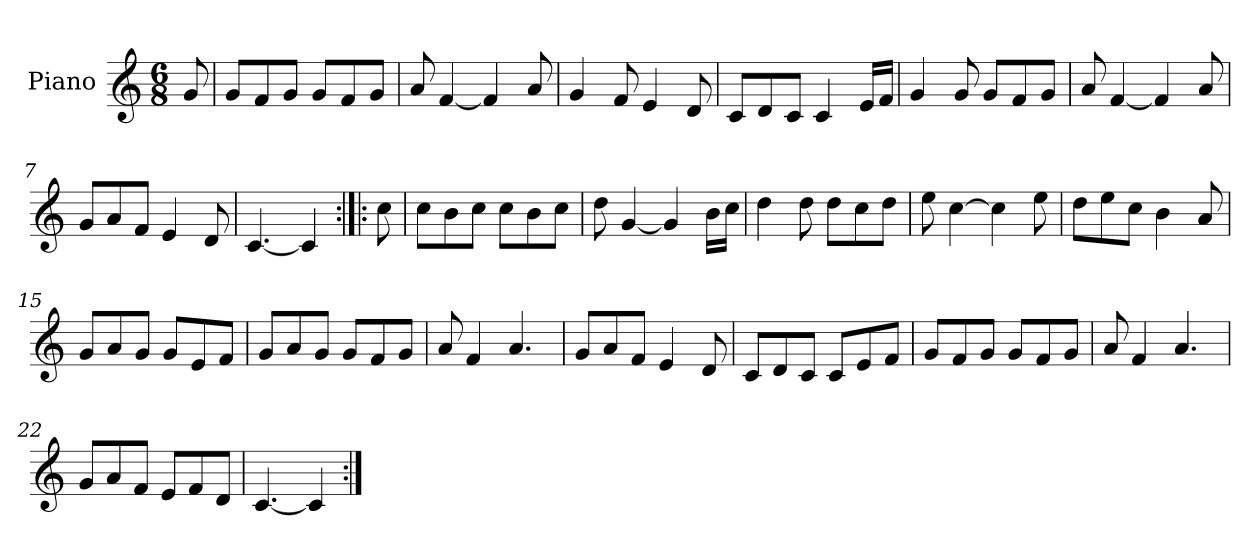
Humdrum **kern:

**kern
*part1
*staff1
*I"Piano
*I'Pno.
*clefG2
*k[]
*M6/8
=
8g/
=1
8g/L
8f/
8g/J
8g/L
8f/
8g/J
=2
8a/
[4f/
4f/]
8a/
=3
4g/
8f/
4e/
8d/
=4
8c/L
8d/
8c/J
4c/
16e/LL
16f/JJ
=5
4g/
8g/
8g/L
8f/
8g/J
=6
8a/
[4f/
4f/]
8a/
!!LO:LB:g=z
=7
8g/L
8a/
8f/J
4e/
8d/
=8
[4.c/
4c/]
=9:|!|:
8cc\
=10
8cc\L
8b\
8cc\J
8cc\L
8b\
8cc\J
=11
8dd\
[4g/
4g/]
16b\LL
16cc\JJ
=12
4dd\
8dd\
8dd\L
8cc\
8dd\J
=13
8ee\
[4cc\
4cc\]
8ee\
=14
8dd\L
8ee\
8cc\J
4b\
8a/
!!LO:LB:g=z
=15
8g/L
8a/
8g/J
8g/L
8e/
8f/J
=16
8g/L
8a/
8g/J
8g/L
8f/
8g/J
=17
8a/
4f/
4.a/
=18
8g/L
8a/
8f/J
4e/
8d/
=19
8c/L
8d/
8c/J
8c/L
8e/
8f/J
=20
8g/L
8f/
8g/J
8g/L
8f/
8g/J
=21
8a/
4f/
4.a/
!!LO:LB:g=z
=22
8g/L
8a/
8f/J
8e/L
8f/
8d/J
=23
[4.c/
4c/]
=:|!
*-
